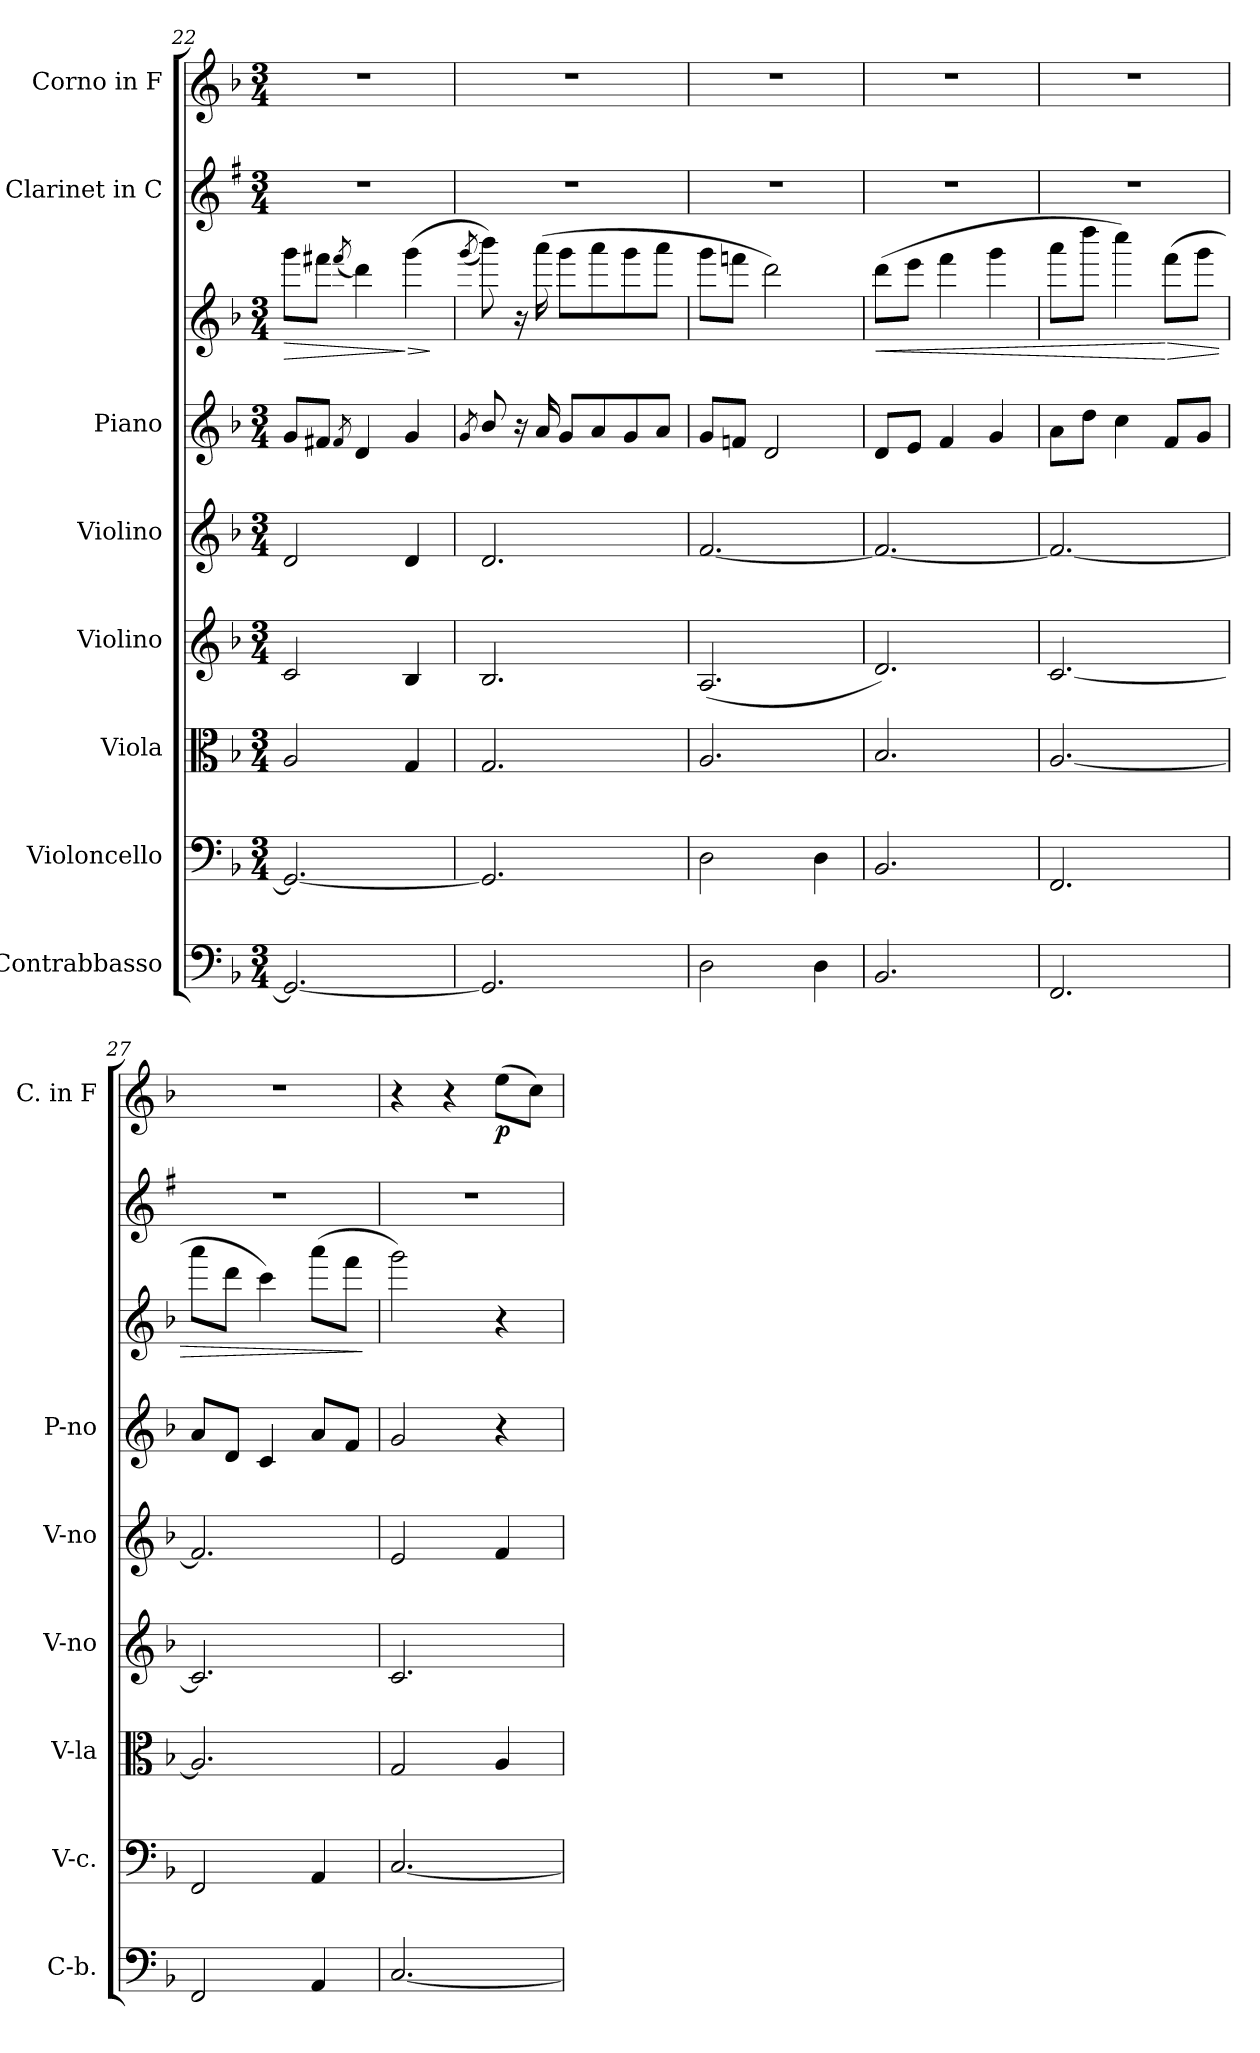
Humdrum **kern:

**kern	**kern	**kern	**kern	**kern	**kern	**kern	**dynam	**kern	**kern	**dynam
*part8	*part7	*part6	*part5	*part4	*part3	*part3	*part3	*part2	*part1	*part1
*staff9	*staff8	*staff7	*staff6	*staff5	*staff4	*staff3	*staff3/4	*staff2	*staff1	*staff1
*I"Contrabbasso	*I"Violoncello	*I"Viola	*I"Violino	*I"Violino	*I"Piano	*	*	*I"Clarinet in C	*I"Corno in F	*
*I'C-b.	*I'V-c.	*I'V-la	*I'V-no	*I'V-no	*I'P-no	*	*	*	*I'C. in F	*
*clefF4	*clefF4	*clefC3	*clefG2	*clefG2	*clefG2	*clefG2	*	*clefG2	*clefG2	*
*ITrd7c12	*	*	*	*	*	*	*	*ITrd1c2	*ITrd4c7	*
*k[b-]	*k[b-]	*k[b-]	*k[b-]	*k[b-]	*k[b-]	*k[b-]	*	*k[b-]	*k[b-e-]	*
*M3/4	*M3/4	*M3/4	*M3/4	*M3/4	*M3/4	*M3/4	*	*M3/4	*M3/4	*
=22	=22	=22	=22	=22	=22	=22	=22	=22	=22	=22
!	!	!	!	!	!	!	!LO:HP:b	!	!	!
2.GGG/_	2.GG/_	2A/	2c/	2d/	8g/L	8ggg\L	>	2.r	2.r	.
.	.	.	.	.	8f#X/J	8fff#X\J	.	.	.	.
.	.	.	.	.	8qf#/	(8qfff#/	.	.	.	.
.	.	.	.	.	4d/	4ddd\)	.	.	.	.
!	!	!	!	!	!	!	!LO:HP:n=1:b	!	!	!
.	.	4G/	4B-/	4d/	4g/	(4ggg\	] >	.	.	.
.	.	.	.	.	.	.	]	.	.	.
=23	=23	=23	=23	=23	=23	=23	=23	=23	=23	=23
.	.	.	.	.	8qg/	(8qggg/	.	.	.	.
2.GGG/]	2.GG/]	2.G/	2.B-/	2.d/	8b-/	8bbb-\))	.	2.r	2.r	.
.	.	.	.	.	16r	16r	.	.	.	.
.	.	.	.	.	16a/	(16aaa\	.	.	.	.
.	.	.	.	.	8g/L	8ggg\L	.	.	.	.
.	.	.	.	.	8a/	8aaa\	.	.	.	.
.	.	.	.	.	8g/	8ggg\	.	.	.	.
.	.	.	.	.	8a/J	8aaa\J	.	.	.	.
!!LO:PB:g=z
=24	=24	=24	=24	=24	=24	=24	=24	=24	=24	=24
2DD\	2D\	2.A/	(2.A/	[2.f/	8g/L	8ggg\L	.	2.r	2.r	.
.	.	.	.	.	8fn/J	8fffn\J	.	.	.	.
.	.	.	.	.	2d/	2ddd\)	.	.	.	.
4DD\	4D\	.	.	.	.	.	.	.	.	.
=25	=25	=25	=25	=25	=25	=25	=25	=25	=25	=25
!	!	!	!	!	!	!	!LO:HP:b	!	!	!
2.BBB-/	2.BB-/	2.B-/	2.d/)	2.f/_	8d/L	(8ddd\L	<	2.r	2.r	.
.	.	.	.	.	8e/J	8eee\J	.	.	.	.
.	.	.	.	.	4f/	4fff\	.	.	.	.
.	.	.	.	.	4g/	4ggg\	.	.	.	.
=26	=26	=26	=26	=26	=26	=26	=26	=26	=26	=26
2.FFF/	2.FF/	[2.A/	[2.c/	2.f/_	8a\L	8aaa\L	.	2.r	2.r	.
.	.	.	.	.	8dd\J	8dddd\J	.	.	.	.
.	.	.	.	.	4cc\	4cccc\)	.	.	.	.
!	!	!	!	!	!	!	!LO:HP:n=1:b	!	!	!
.	.	.	.	.	8f/L	(8fff\L	[ >	.	.	.
.	.	.	.	.	8g/J	8ggg\J	.	.	.	.
=27	=27	=27	=27	=27	=27	=27	=27	=27	=27	=27
2FFF/	2FF/	2.A/]	2.c/]	2.f/]	8a/L	8aaa\L	.	2.r	2.r	.
.	.	.	.	.	8d/J	8ddd\J	.	.	.	.
.	.	.	.	.	4c/	4ccc\)	.	.	.	.
4AAA/	4AA/	.	.	.	8a/L	(8aaa\L	.	.	.	.
.	.	.	.	.	8f/J	8fff\J	.	.	.	.
.	.	.	.	.	.	.	]	.	.	.
=28	=28	=28	=28	=28	=28	=28	=28	=28	=28	=28
[2.CC/	[2.C/	2G/	2.c/	2e/	2g/	2ggg\)	.	2.r	4r	.
.	.	.	.	.	.	.	.	.	4r	.
!	!	!	!	!	!	!	!	!	!	!LO:DY:b
.	.	4A/	.	4f/	4r	4r	.	.	(8a\L	p
.	.	.	.	.	.	.	.	.	8f\J)	.
=	=	=	=	=	=	=	=	=	=	=
*-	*-	*-	*-	*-	*-	*-	*-	*-	*-	*-
